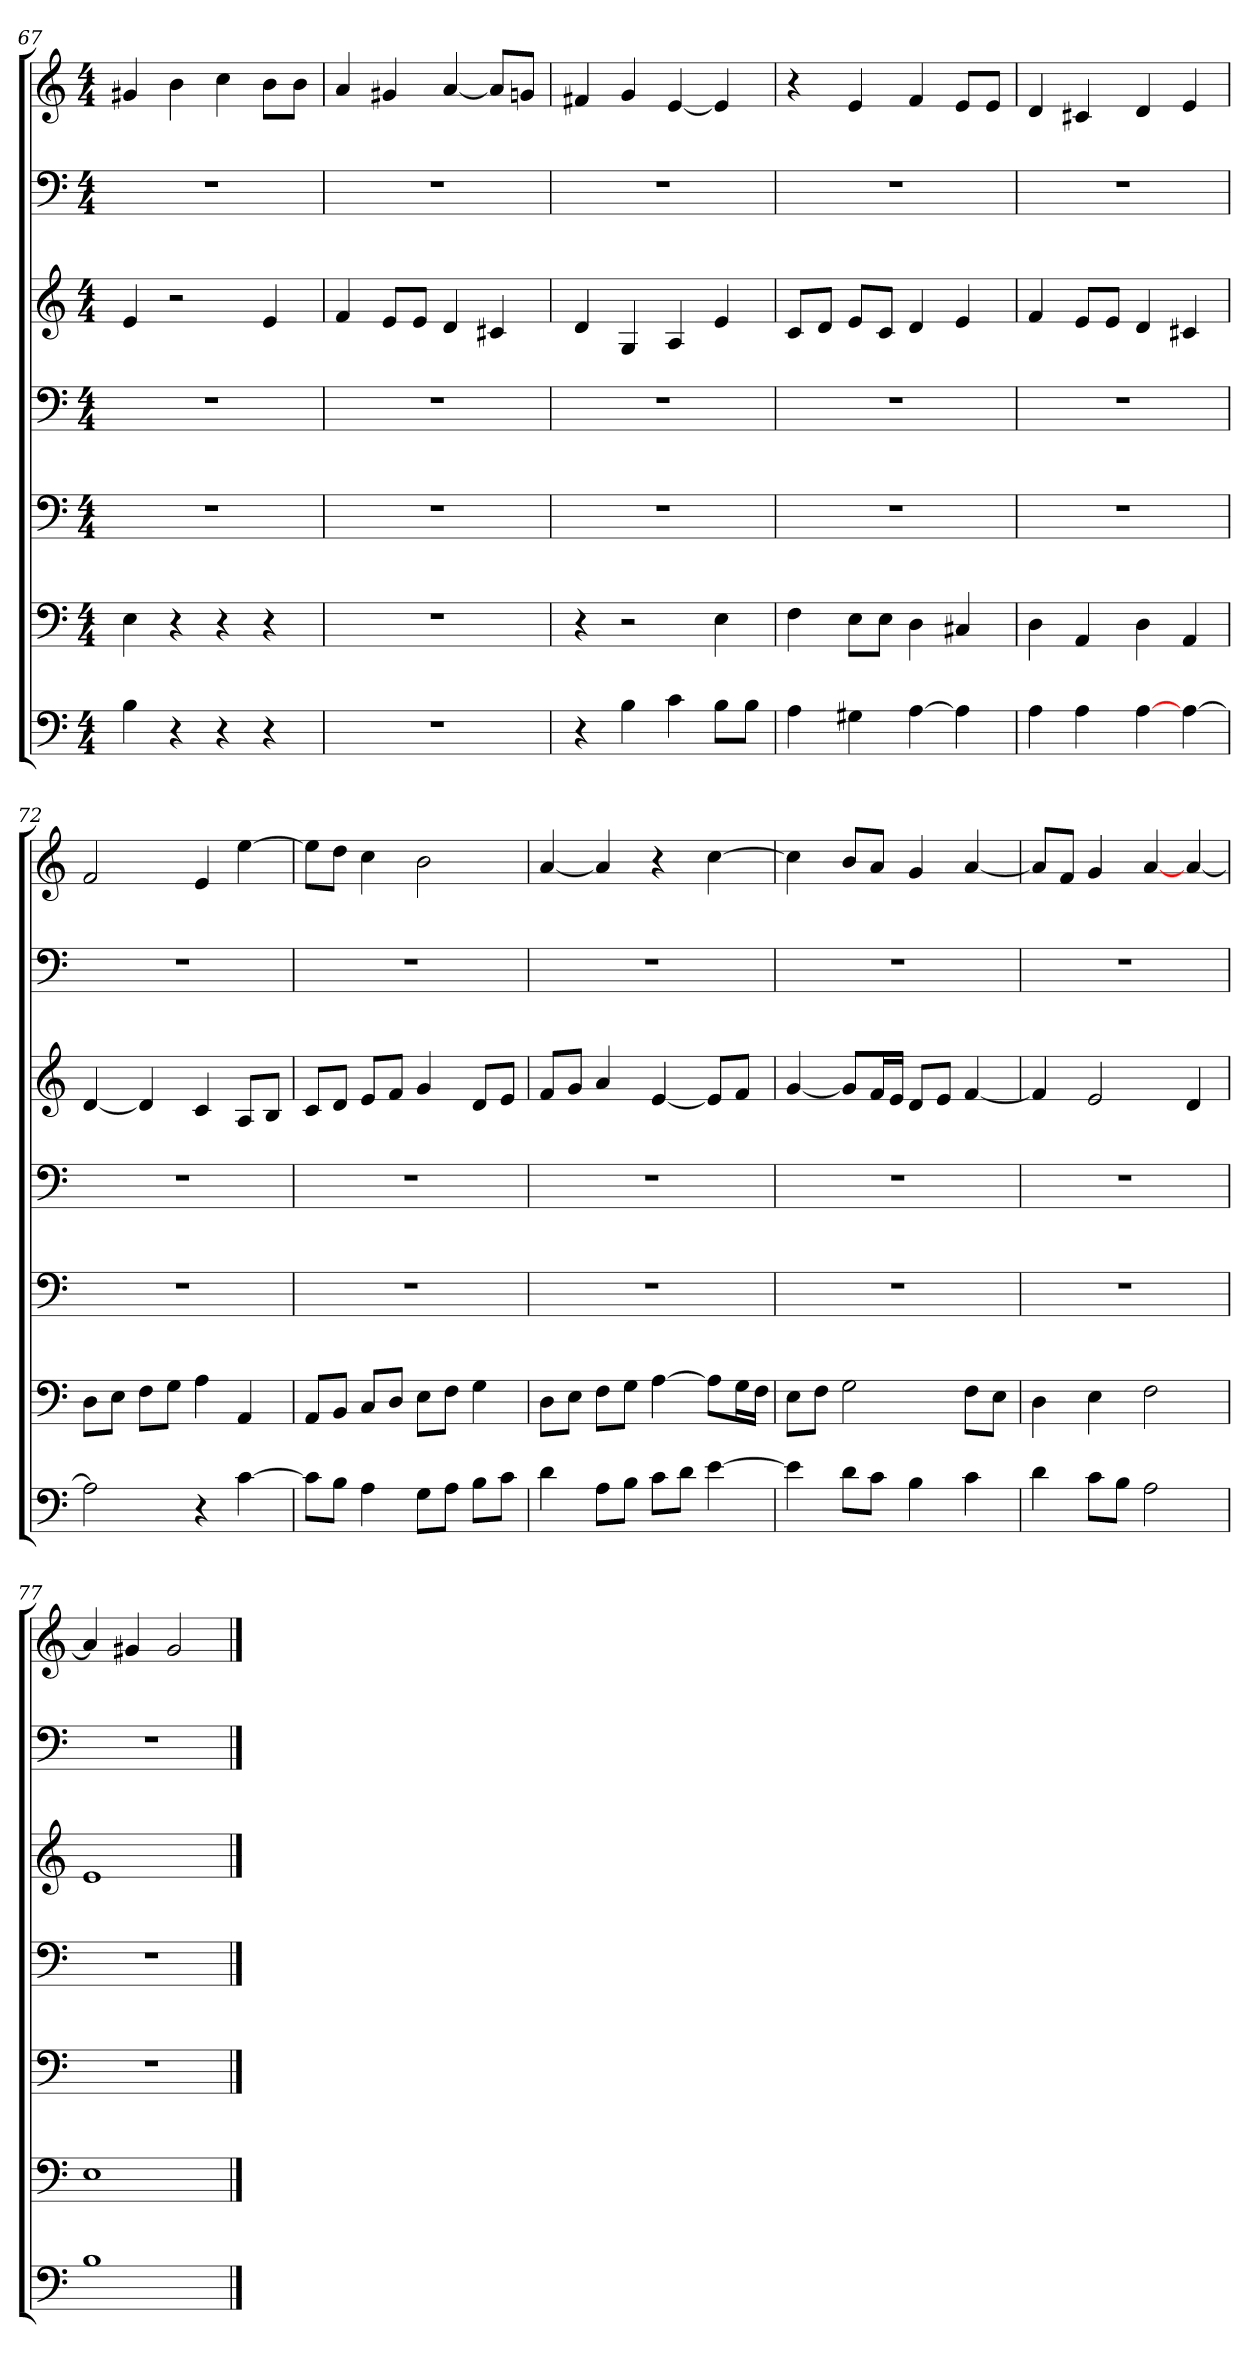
**kern	**kern	**kern	**kern	**kern	**kern	**kern
*part7	*part6	*part5	*part4	*part3	*part2	*part1
*staff7	*staff6	*staff5	*staff4	*staff3	*staff2	*staff1
*clefF4	*clefF4	*clefF4	*clefF4	*clefG2	*clefF4	*clefG2
*k[]	*k[]	*k[]	*k[]	*k[]	*k[]	*k[]
*M4/4	*M4/4	*M4/4	*M4/4	*M4/4	*M4/4	*M4/4
=67	=67	=67	=67	=67	=67	=67
4B	4E	1r	1r	4e	1r	4g#X
4r	4r	.	.	2r	.	4b
4r	4r	.	.	.	.	4cc
4r	4r	.	.	4e	.	8b\L
.	.	.	.	.	.	8b\J
=68	=68	=68	=68	=68	=68	=68
1r	1r	1r	1r	4f	1r	4a
.	.	.	.	8e/L	.	4g#X
.	.	.	.	8e/J	.	.
.	.	.	.	4d	.	[4a
.	.	.	.	4c#X	.	8a/L]
.	.	.	.	.	.	8gn/J
=69	=69	=69	=69	=69	=69	=69
4r	4r	1r	1r	4d	1r	4f#X
4B	2r	.	.	4G	.	4g
4c	.	.	.	4A	.	[4e
8B\L	4E	.	.	4e	.	4e]
8B\J	.	.	.	.	.	.
=70	=70	=70	=70	=70	=70	=70
4A	4F	1r	1r	8c/L	1r	4r
.	.	.	.	8d/J	.	.
4G#X	8E\L	.	.	8e/L	.	4e
.	8E\J	.	.	8c/J	.	.
[4A	4D	.	.	4d	.	4f
4A]	4C#X	.	.	4e	.	8e/L
.	.	.	.	.	.	8e/J
=71	=71	=71	=71	=71	=71	=71
4A	4D	1r	1r	4f	1r	4d
4A	4AA	.	.	8e/L	.	4c#X
.	.	.	.	8e/J	.	.
[4A	4D	.	.	4d	.	4d
[4A	4AA	.	.	4c#X	.	4e
=72	=72	=72	=72	=72	=72	=72
2A]	8D\L	1r	1r	[4d	1r	2f
.	8E\J	.	.	.	.	.
.	8F\L	.	.	4d]	.	.
.	8G\J	.	.	.	.	.
4r	4A	.	.	4c	.	4e
[4c	4AA	.	.	8A/L	.	[4ee
.	.	.	.	8B/J	.	.
=73	=73	=73	=73	=73	=73	=73
8c\L]	8AA/L	1r	1r	8c/L	1r	8ee\L]
8B\J	8BB/J	.	.	8d/J	.	8dd\J
4A	8C/L	.	.	8e/L	.	4cc
.	8D/J	.	.	8f/J	.	.
8G\L	8E\L	.	.	4g	.	2b
8A\J	8F\J	.	.	.	.	.
8B\L	4G	.	.	8d/L	.	.
8c\J	.	.	.	8e/J	.	.
=74	=74	=74	=74	=74	=74	=74
4d	8D\L	1r	1r	8f/L	1r	[4a
.	8E\J	.	.	8g/J	.	.
8A\L	8F\L	.	.	4a	.	4a]
8B\J	8G\J	.	.	.	.	.
8c\L	[4A	.	.	[4e	.	4r
8d\J	.	.	.	.	.	.
[4e	8A\L]	.	.	8e/L]	.	[4cc
.	16G\L	.	.	8f/J	.	.
.	16F\JJ	.	.	.	.	.
=75	=75	=75	=75	=75	=75	=75
4e]	8E\L	1r	1r	[4g	1r	4cc]
.	8F\J	.	.	.	.	.
8d\L	2G	.	.	8g/L]	.	8b/L
8c\J	.	.	.	16f/L	.	8a/J
.	.	.	.	16e/JJ	.	.
4B	.	.	.	8d/L	.	4g
.	.	.	.	8e/J	.	.
4c	8F\L	.	.	[4f	.	[4a
.	8E\J	.	.	.	.	.
=76	=76	=76	=76	=76	=76	=76
4d	4D	1r	1r	4f]	1r	8a/L]
.	.	.	.	.	.	8f/J
8c\L	4E	.	.	2e	.	4g
8B\J	.	.	.	.	.	.
2A	2F	.	.	.	.	[4a
.	.	.	.	4d	.	[4a
=77	=77	=77	=77	=77	=77	=77
1B	1E	1r	1r	1e	1r	4a]
.	.	.	.	.	.	4g#X
.	.	.	.	.	.	2g#
==	==	==	==	==	==	==
*-	*-	*-	*-	*-	*-	*-
